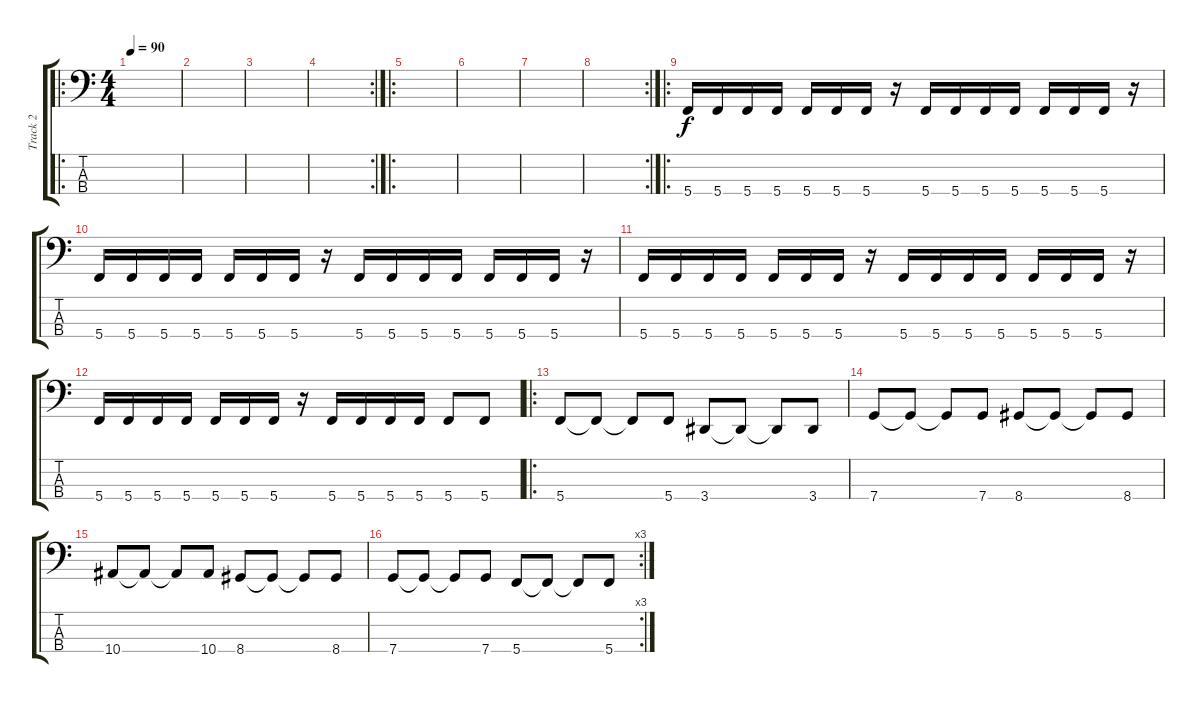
\track ("Track 2" "Track 2") {instrument electricbassfinger}
\staff {score tabs}
\tuning (F2 C2 G1 C1) {hide}
\ro
\ts (4 4)
\tempo 90
\clef f4
\ks c
|
|
|
\rc 2
|
\ro
|
|
|
\rc 2
|
\ro
5.4.16 5.4.16 5.4.16 5.4.16 5.4.16 5.4.16 5.4.16 r.16 5.4.16 5.4.16 5.4.16 5.4.16 5.4.16 5.4.16 5.4.16 r.16 |
5.4.16 5.4.16 5.4.16 5.4.16 5.4.16 5.4.16 5.4.16 r.16 5.4.16 5.4.16 5.4.16 5.4.16 5.4.16 5.4.16 5.4.16 r.16 |
5.4.16 5.4.16 5.4.16 5.4.16 5.4.16 5.4.16 5.4.16 r.16 5.4.16 5.4.16 5.4.16 5.4.16 5.4.16 5.4.16 5.4.16 r.16 |
5.4.16 5.4.16 5.4.16 5.4.16 5.4.16 5.4.16 5.4.16 r.16 5.4.16 5.4.16 5.4.16 5.4.16 5.4.8 5.4.8 |
\ro
5.4.8 5.4{t}.8 5.4{t}.8 5.4.8 3.4.8 3.4{t}.8 3.4{t}.8 3.4.8 |
7.4.8 7.4{t}.8 7.4{t}.8 7.4.8 8.4.8 8.4{t}.8 8.4{t}.8 8.4.8 |
10.4.8 10.4{t}.8 10.4{t}.8 10.4.8 8.4.8 8.4{t}.8 8.4{t}.8 8.4.8 |
\rc 3
7.4.8 7.4{t}.8 7.4{t}.8 7.4.8 5.4.8 5.4{t}.8 5.4{t}.8 5.4.8
